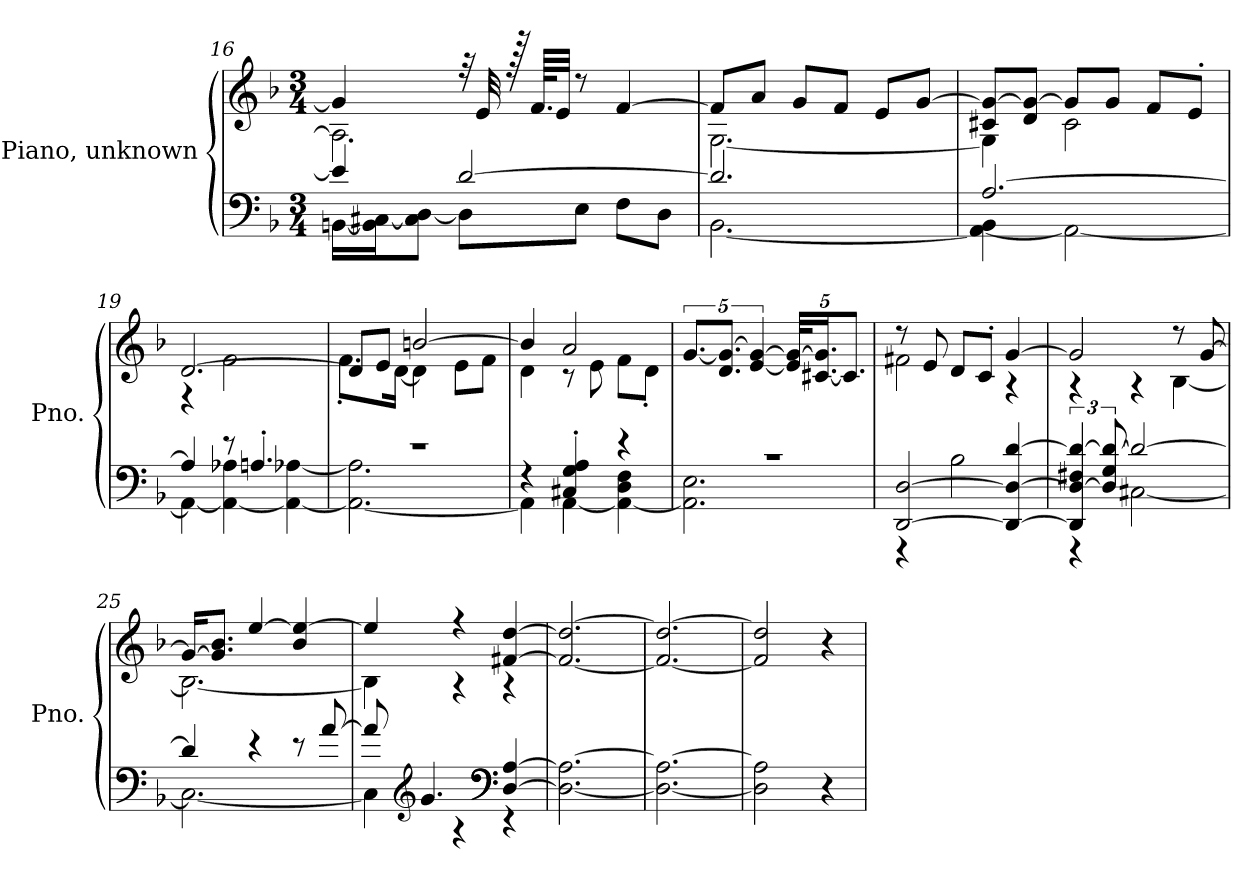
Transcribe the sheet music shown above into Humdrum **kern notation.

**kern	**kern
*part1	*part1
*staff2	*staff1
*I"Piano, unknown	*
*I'Pno.	*
!!LO:LB:g=z
*clefF4	*clefG2
*k[b-]	*k[b-]
*M3/4	*M3/4
=16	=16
*^	*^
4e/]	[16BBn\LL	4g/]	2.A\]
.	16BB\] [16C#X\J	.	.
.	8C#\] [8D\J	.	.
[2d/	8D\L]	32r	.
.	.	32e/	.
.	.	128r	.
.	.	64.f/KLLL	.
.	.	32e/JJJ	.
.	8E\J	8r	.
.	8F\L	[4f/	.
.	8D\J	.	.
=17	=17	=17	=17
2.d/]	[2.BB-\	8f/L]	[2.G\
.	.	8a/J	.
.	.	8g/L	.
.	.	8f/J	.
.	.	8e/L	.
.	.	[8g/J	.
=18	=18	=18	=18
[2.A/	[4AA\ 4BB-\]	8c#X/ 8g/_L	4G\]
.	.	8d/ 8g/_J	.
.	2AA\_	8g/L]	2c#\
.	.	8g/J	.
.	.	8f/L	.
.	.	8e'/J	.
=19	=19	=19	=19
4A/]	4AA\_	[2.d/	4r
8r	4AA\_ 4A-X\	.	2f\
4.An'/	.	.	.
.	4AA\_ [4A-X\	.	.
!!LO:PB:g=z	!!
=20	=20	=20	=20
2.r	2.AA\_ 2.A-\]	8d/L]	8.f'\L
.	.	8e/J	.
.	.	.	[16d\Jk
.	.	[2bn/	4d\]
.	.	.	8e\L
.	.	.	8f\J
=21	=21	=21	=21
4r	4AA\]	4b/]	4d\
4C#X/' 4G/' 4A/'	[4AA\	2a/	8r
.	.	.	8e\
4r	4AA\_ 4D\ 4F\	.	8f\L
.	.	.	8d'\J
*	*	*v	*v
=22	=22	=22
2.r	2.AA\] 2.E\	[10.g/L
.	.	10.d/ 10.g/_J
.	.	[5e/ 5g/_
.	.	40e/] 40g/_KLL
.	.	[20.c#X/ 20.g/]J
.	.	10.c#/J]
=23	=23	=23
*	*	*^
[2DD/ [2D/	4r	8r	2f#X\
.	.	8e/	.
.	2B-\	8d/L	.
.	.	8c'/J	.
4DD/_ 4D/_ [4d/	.	[4g/	4r
=24	=24	=24	=24
6DD/] 6D/_ 6F#X/ 6d/_	4r	2g/]	4r
12D/] 12G/ 12d/_	.	.	.
2d/_	[2C#X\	.	4r
.	.	8r	[4B-\
.	.	[8g/	.
!!LO:LB:g=z	!!
=25	=25	=25	=25
4d/]	2.C#\_	16g/KL_	2.B-\_
.	.	8.g/] 8.b-/J	.
4r	.	[4ee/	.
8r	.	4b-/ 4ee/_	.
[8a/	.	.	.
=26	=26	=26	=26
8a/]	4C#\]	4ee/]	4B-\]
*clefG2	*	*	*
4.g/	.	.	.
.	4r	4r	4r
*clefF4	*	*	*
[4D/ [4A/	4r	[4f#X/ [4dd/	4r
*v	*v	*	*
*	*v	*v
=27	=27
2.D\_ 2.A\_	2.f#/_ 2.dd/_
=28	=28
2.D\_ 2.A\_	2.f#/_ 2.dd/_
=29	=29
2D\] 2A\]	2f#/] 2dd/]
4r	4r
=	=
*-	*-
